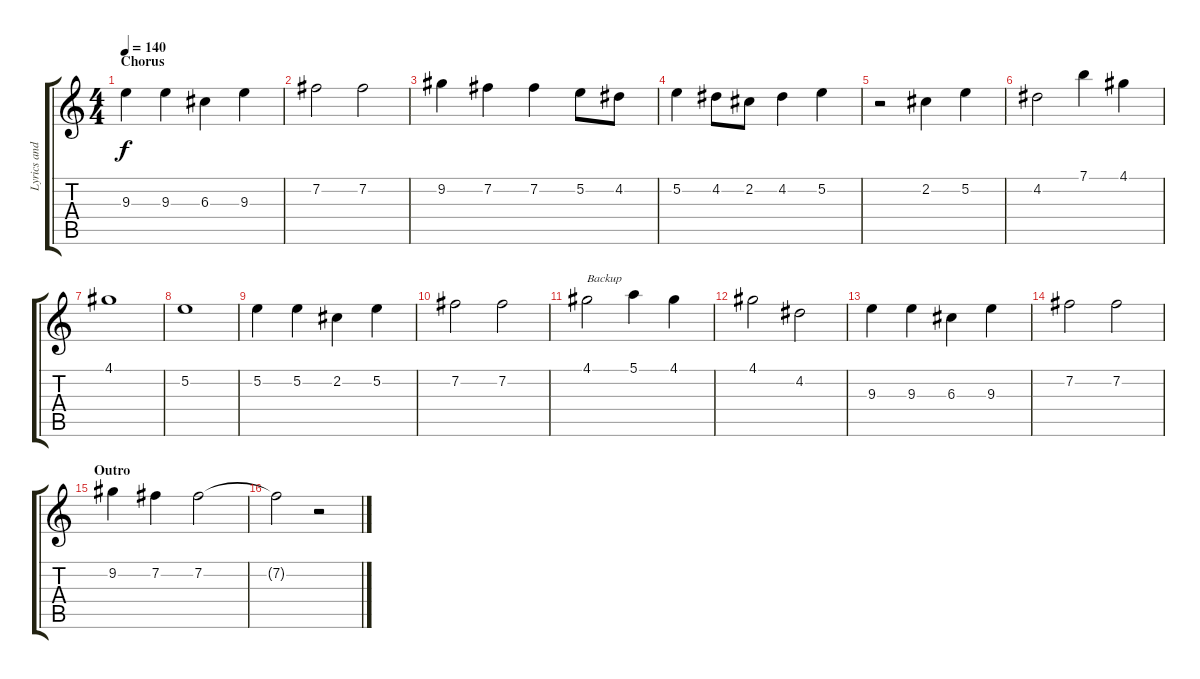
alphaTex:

\track ("Lyrics and Backup Lyrics" "Lyrics and") {instrument acousticguitarnylon}
\staff {score tabs}
\tuning (E4 B3 G3 D3 A2 E2) {hide}
\ts (4 4)
\section ("" "Chorus")
\tempo 140
\clef g2
\ks c
9.3.4{dy f} 9.3.4 6.3.4 9.3.4 |
7.2.2 7.2.2 |
9.2.4 7.2.4 7.2.4 5.2.8 4.2.8 |
5.2.4 4.2.8 2.2.8 4.2.4 5.2.4 |
r.2 2.2.4 5.2.4 |
4.2.2 7.1.4 4.1.4 |
4.1.1 |
5.2.1 |
5.2.4 5.2.4 2.2.4 5.2.4 |
7.2.2 7.2.2 |
4.1.2{txt "Backup"} 5.1.4 4.1.4 |
4.1.2 4.2.2 |
9.3.4 9.3.4 6.3.4 9.3.4 |
7.2.2 7.2.2 |
\section ("" "Outro")
9.2.4 7.2.4 7.2.2 |
7.2{t}.2 r.2
